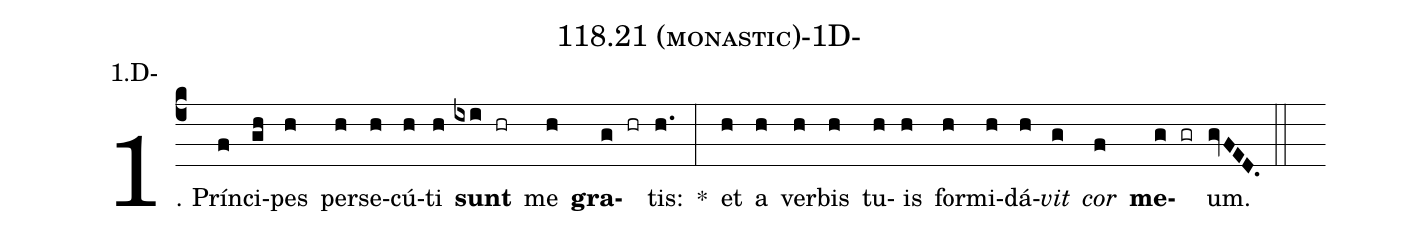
name: 118.21 (monastic)-1D-;
annotation: 1.D-;
%%
(c4)1. Prín(f)ci(gh)pes(h) per(h)se(h)cú(h)ti(h) <b>sunt</b>(ixi hr) me(h) <b>gra</b>(g hr)tis:(h.) *(:) et(h) a(h) ver(h)bis(h) tu(h)is(h) for(h)mi(h)dá(h)<i>vit</i>(g) <i>cor</i>(f) <b>me</b>(g gr)um.(gvFED.) (::)
